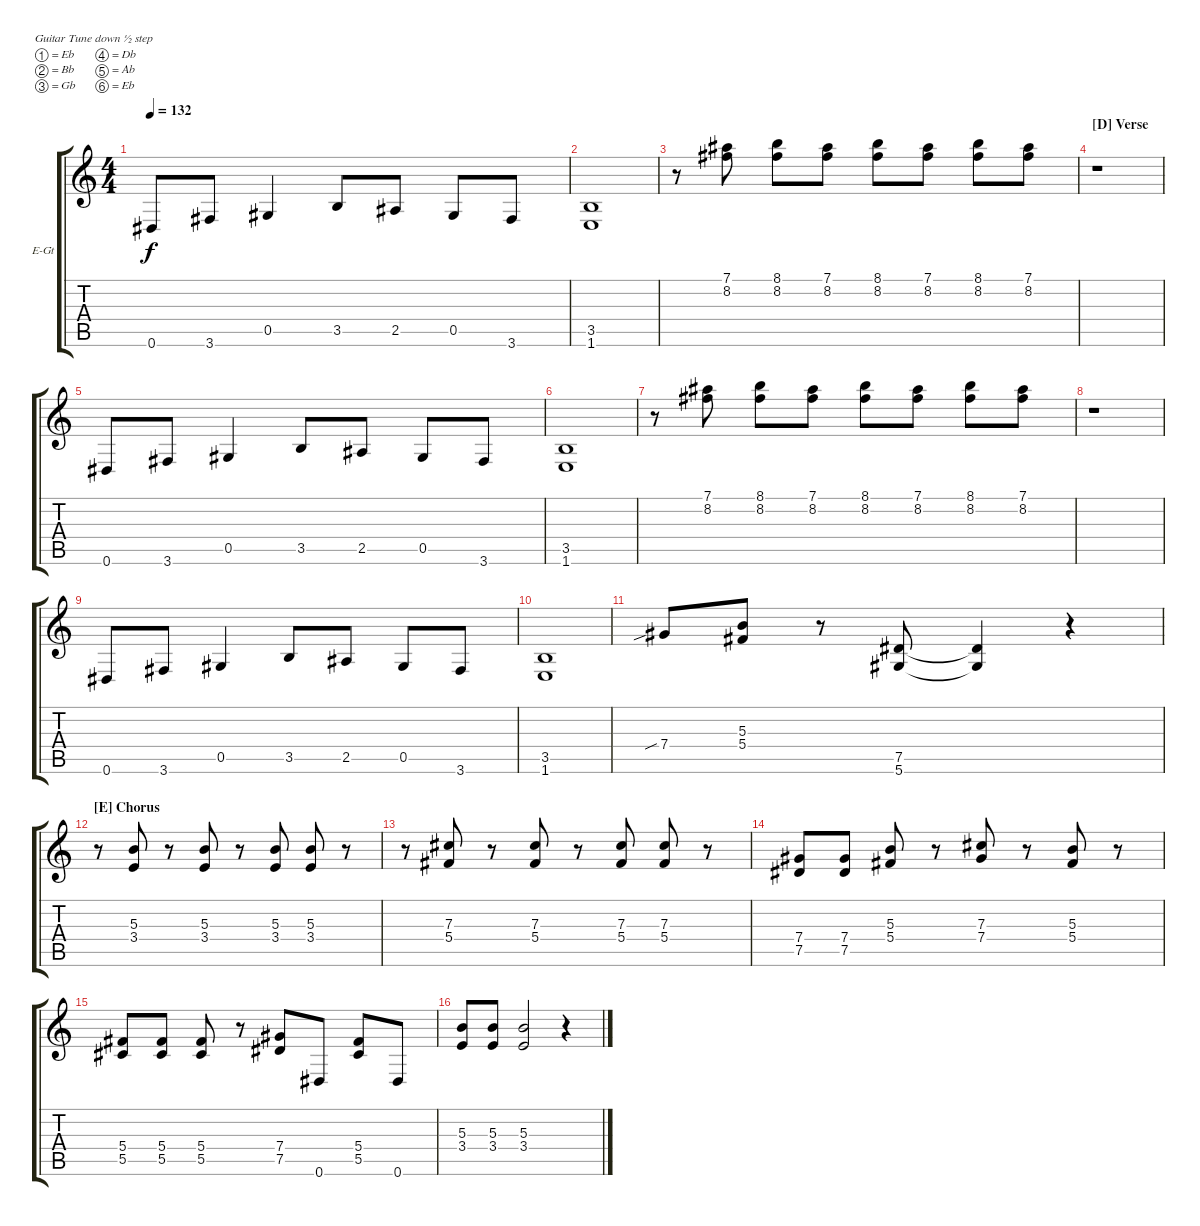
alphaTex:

\bracketExtendMode groupsimilarinstruments
\firstSystemTrackNameOrientation horizontal
\otherSystemsTrackNameOrientation horizontal
\track ("Guitar 2" "E-Gt") {instrument distortionguitar}
\staff {score tabs}
\tuning (Eb4 Bb3 Gb3 Db3 Ab2 Eb2)
\ts (4 4)
\tempo 132
\clef g2
\scale
0.5
\ks aminor
0.6.8{dy f} 3.6.8 0.5.4 3.5.8 2.5.8 0.5.8 3.6.8 |
\scale
0.5 (1.6 3.5).1 |
\scale
0.5 r.8 (7.1 8.2).8 (8.2 8.1).8 (7.1 8.2).8 (8.2 8.1).8 (7.1 8.2).8 (8.2 8.1).8 (7.1 8.2).8 |
\section ("D" "Verse")
\scale
0.5 r.1 |
\scale
0.5 0.6.8 3.6.8 0.5.4 3.5.8 2.5.8 0.5.8 3.6.8 |
\scale
0.5 (1.6 3.5).1 |
\scale
0.5 r.8 (7.1 8.2).8 (8.2 8.1).8 (7.1 8.2).8 (8.2 8.1).8 (7.1 8.2).8 (8.2 8.1).8 (7.1 8.2).8 |
\scale
0.5 r.1 |
\scale
0.5 0.6.8 3.6.8 0.5.4 3.5.8 2.5.8 0.5.8 3.6.8 |
\scale
0.5 (1.6 3.5).1 |
\scale
0.5 7.4{sib}.8 (5.4 5.3).8 r.8 (5.6 7.5).8 (5.6{t} 7.5{t}).4 r.4 |
\section ("E" "Chorus")
\scale
0.5 r.8 (3.4 5.3).8 r.8 (3.4 5.3).8 r.8 (3.4 5.3).8 (3.4 5.3).8 r.8 |
\scale
0.5 r.8 (5.4 7.3).8 r.8 (5.4 7.3).8 r.8 (5.4 7.3).8 (5.4 7.3).8 r.8 |
\scale
0.5 (7.5 7.4).8 (7.5 7.4).8 (5.4 5.3).8 r.8 (7.4 7.3).8 r.8 (5.4 5.3).8 r.8 |
\scale
0.523077 (5.5 5.4).8 (5.5 5.4).8 (5.5 5.4).8 r.8 (7.4 7.5).8 0.6.8 (5.5 5.4).8 0.6.8 |
\scale
0.476923 (3.4 5.3).8 (3.4 5.3).8 (3.4 5.3).2 r.4
